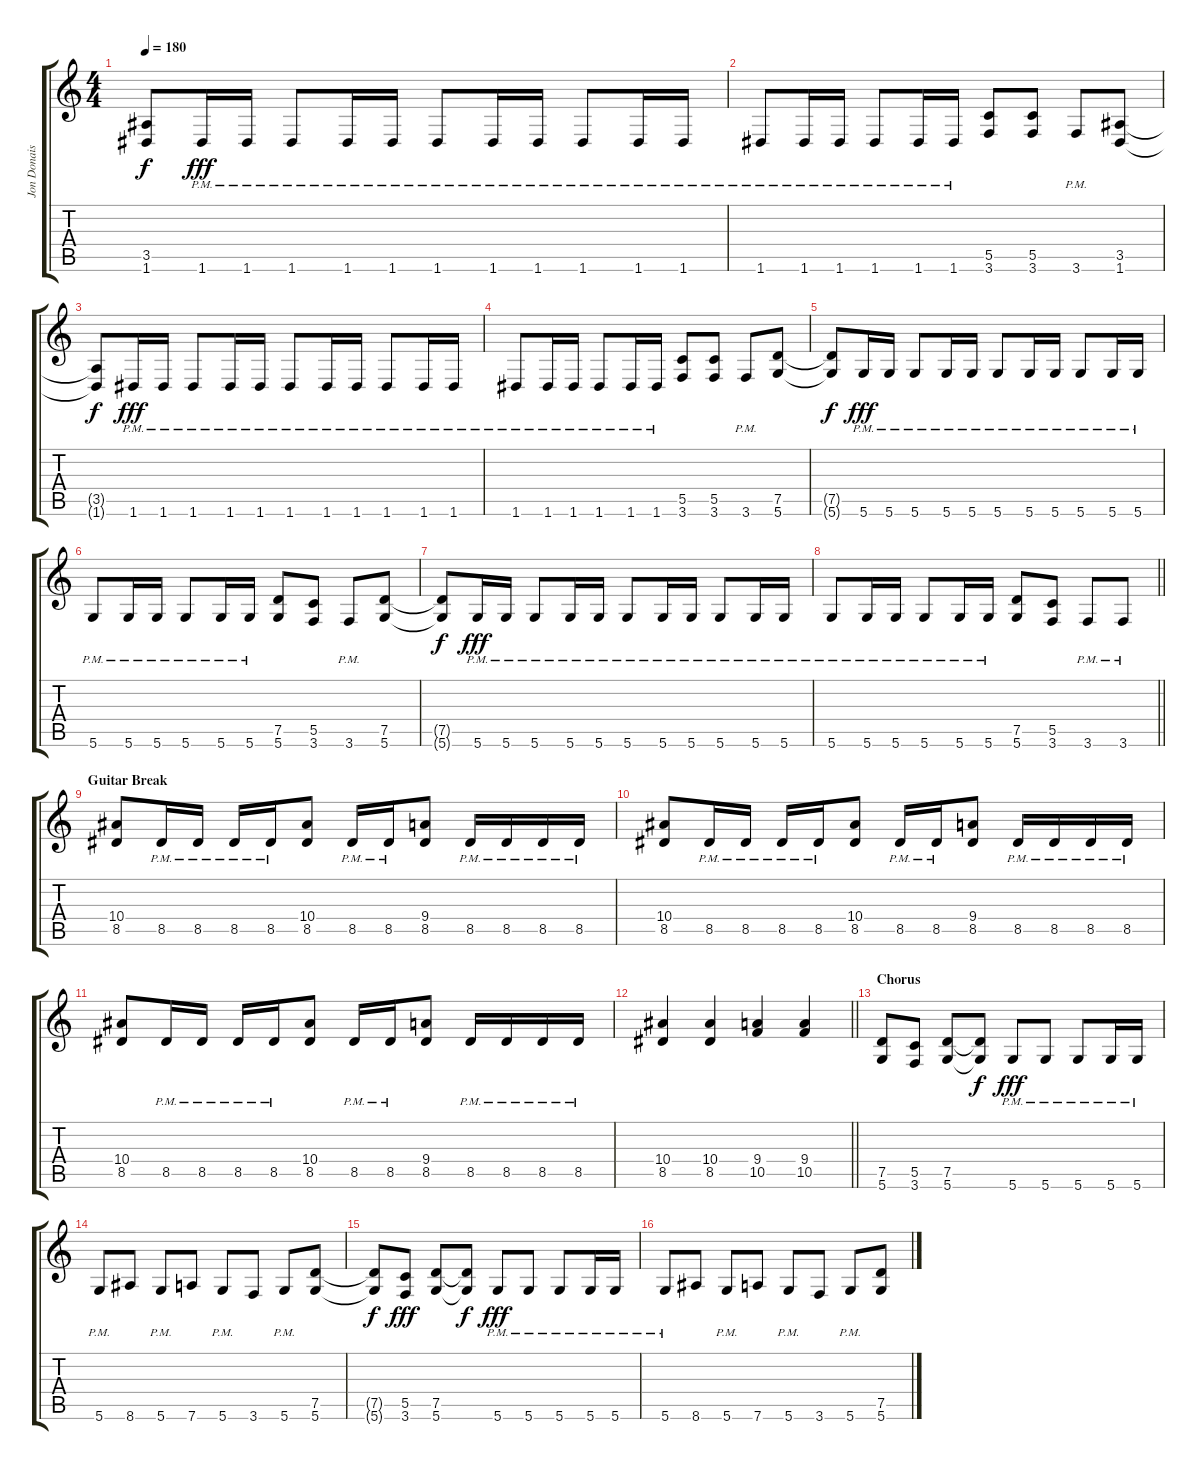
\track ("Jon Donais" "Jon Donais") {instrument distortionguitar}
\staff {score tabs}
\tuning (D4 A3 F3 C3 G2 D2) {hide}
\ts (4 4)
\tempo 180
\clef g2
\ks c
(3.5{t} 1.6{t}).8{dy f} 1.6{pm}.16{dy fff} 1.6{pm}.16 1.6{pm}.8 1.6{pm}.16 1.6{pm}.16 1.6{pm}.8 1.6{pm}.16 1.6{pm}.16 1.6{pm}.8 1.6{pm}.16 1.6{pm}.16 |
1.6{pm}.8 1.6{pm}.16 1.6{pm}.16 1.6{pm}.8 1.6{pm}.16 1.6{pm}.16 (5.5 3.6).8 (5.5 3.6).8 3.6{pm}.8 (3.5 1.6).8 |
(3.5{t} 1.6{t}).8{dy f} 1.6{pm}.16{dy fff} 1.6{pm}.16 1.6{pm}.8 1.6{pm}.16 1.6{pm}.16 1.6{pm}.8 1.6{pm}.16 1.6{pm}.16 1.6{pm}.8 1.6{pm}.16 1.6{pm}.16 |
1.6{pm}.8 1.6{pm}.16 1.6{pm}.16 1.6{pm}.8 1.6{pm}.16 1.6{pm}.16 (5.5 3.6).8 (5.5 3.6).8 3.6{pm}.8 (7.5 5.6).8 |
(7.5{t} 5.6{t}).8{dy f} 5.6{pm}.16{dy fff} 5.6{pm}.16 5.6{pm}.8 5.6{pm}.16 5.6{pm}.16 5.6{pm}.8 5.6{pm}.16 5.6{pm}.16 5.6{pm}.8 5.6{pm}.16 5.6{pm}.16 |
5.6{pm}.8 5.6{pm}.16 5.6{pm}.16 5.6{pm}.8 5.6{pm}.16 5.6{pm}.16 (7.5 5.6).8 (5.5 3.6).8 3.6{pm}.8 (7.5 5.6).8 |
(7.5{t} 5.6{t}).8{dy f} 5.6{pm}.16{dy fff} 5.6{pm}.16 5.6{pm}.8 5.6{pm}.16 5.6{pm}.16 5.6{pm}.8 5.6{pm}.16 5.6{pm}.16 5.6{pm}.8 5.6{pm}.16 5.6{pm}.16 |
\barLineRight lightlight
5.6{pm}.8 5.6{pm}.16 5.6{pm}.16 5.6{pm}.8 5.6{pm}.16 5.6{pm}.16 (7.5 5.6).8 (5.5 3.6).8 3.6{pm}.8 3.6{pm}.8 |
\section ("" "Guitar Break")
(10.4 8.5).8 8.5{pm}.16 8.5{pm}.16 8.5{pm}.16 8.5{pm}.16 (10.4 8.5).8 8.5{pm}.16 8.5{pm}.16 (9.4 8.5).8 8.5{pm}.16 8.5{pm}.16 8.5{pm}.16 8.5{pm}.16 |
(10.4 8.5).8 8.5{pm}.16 8.5{pm}.16 8.5{pm}.16 8.5{pm}.16 (10.4 8.5).8 8.5{pm}.16 8.5{pm}.16 (9.4 8.5).8 8.5{pm}.16 8.5{pm}.16 8.5{pm}.16 8.5{pm}.16 |
(10.4 8.5).8 8.5{pm}.16 8.5{pm}.16 8.5{pm}.16 8.5{pm}.16 (10.4 8.5).8 8.5{pm}.16 8.5{pm}.16 (9.4 8.5).8 8.5{pm}.16 8.5{pm}.16 8.5{pm}.16 8.5{pm}.16 |
\barLineRight lightlight
(10.4 8.5).4 (10.4 8.5).4 (9.4 10.5).4 (9.4 10.5).4 |
\section ("" "Chorus")
(7.5 5.6).8 (5.5 3.6).8 (7.5 5.6).8 (7.5{t} 5.6{t}).8{dy f} 5.6{pm}.8{dy fff} 5.6{pm}.8 5.6{pm}.8 5.6{pm}.16 5.6{pm}.16 |
5.6{pm}.8 8.6.8 5.6{pm}.8 7.6.8 5.6{pm}.8 3.6.8 5.6{pm}.8 (7.5 5.6).8 |
(7.5{t} 5.6{t}).8{dy f} (5.5 3.6).8{dy fff} (7.5 5.6).8 (7.5{t} 5.6{t}).8{dy f} 5.6{pm}.8{dy fff} 5.6{pm}.8 5.6{pm}.8 5.6{pm}.16 5.6{pm}.16 |
5.6{pm}.8 8.6.8 5.6{pm}.8 7.6.8 5.6{pm}.8 3.6.8 5.6{pm}.8 (7.5 5.6).8
